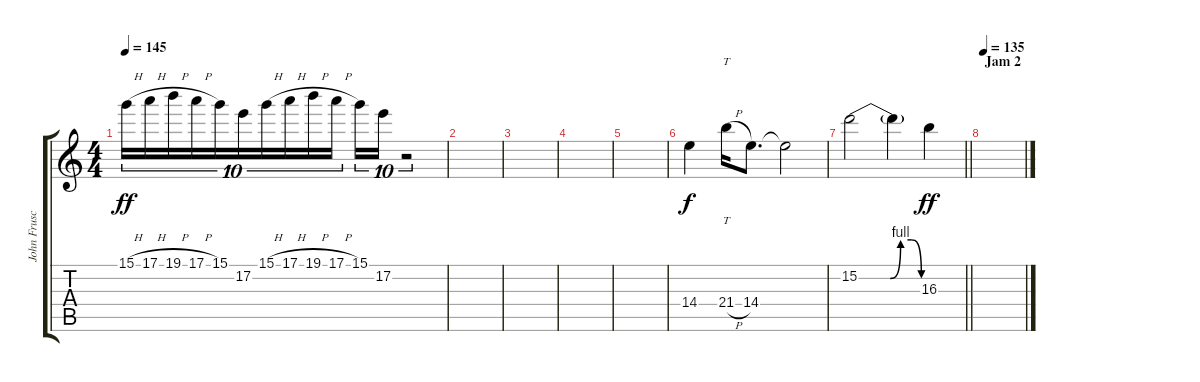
\track ("John Frusciante - Guitar 2" "John Frusc") {instrument overdrivenguitar}
\staff {score tabs}
\tuning (E4 B3 G3 D3 A2 E2) {hide}
\ts (4 4)
\tempo 145
\clef g2
\ks c
15.1{h}.16{tu (10 8) dy ff balance 0} 17.1{h}.16{tu (10 8)} 19.1{h}.16{tu (10 8)} 17.1{h}.16{tu (10 8)} 15.1.16{tu (10 8)} 17.2.16{tu (10 8)} 15.1{h}.16{tu (10 8)} 17.1{h}.16{tu (10 8)} 19.1{h}.16{tu (10 8)} 17.1{h}.16{tu (10 8)} 15.1.16{tu (10 8) balance 16} 17.2.16{tu (10 8)} r.2{tu (10 8)} |
|
|
|
|
14.4.4{dy f balance 0} 21.4{h}.16{tt} 14.4.8{d} 14.4{t}.2{balance 16} |
\barLineRight lightlight
15.2{be (custom 0 0 30 0 40 4 50 4 60 0)}.2{balance 0} 15.2{t}.4{balance 16} 16.3.4{dy ff} |
\section ("" "Jam 2")
\tempo 135
